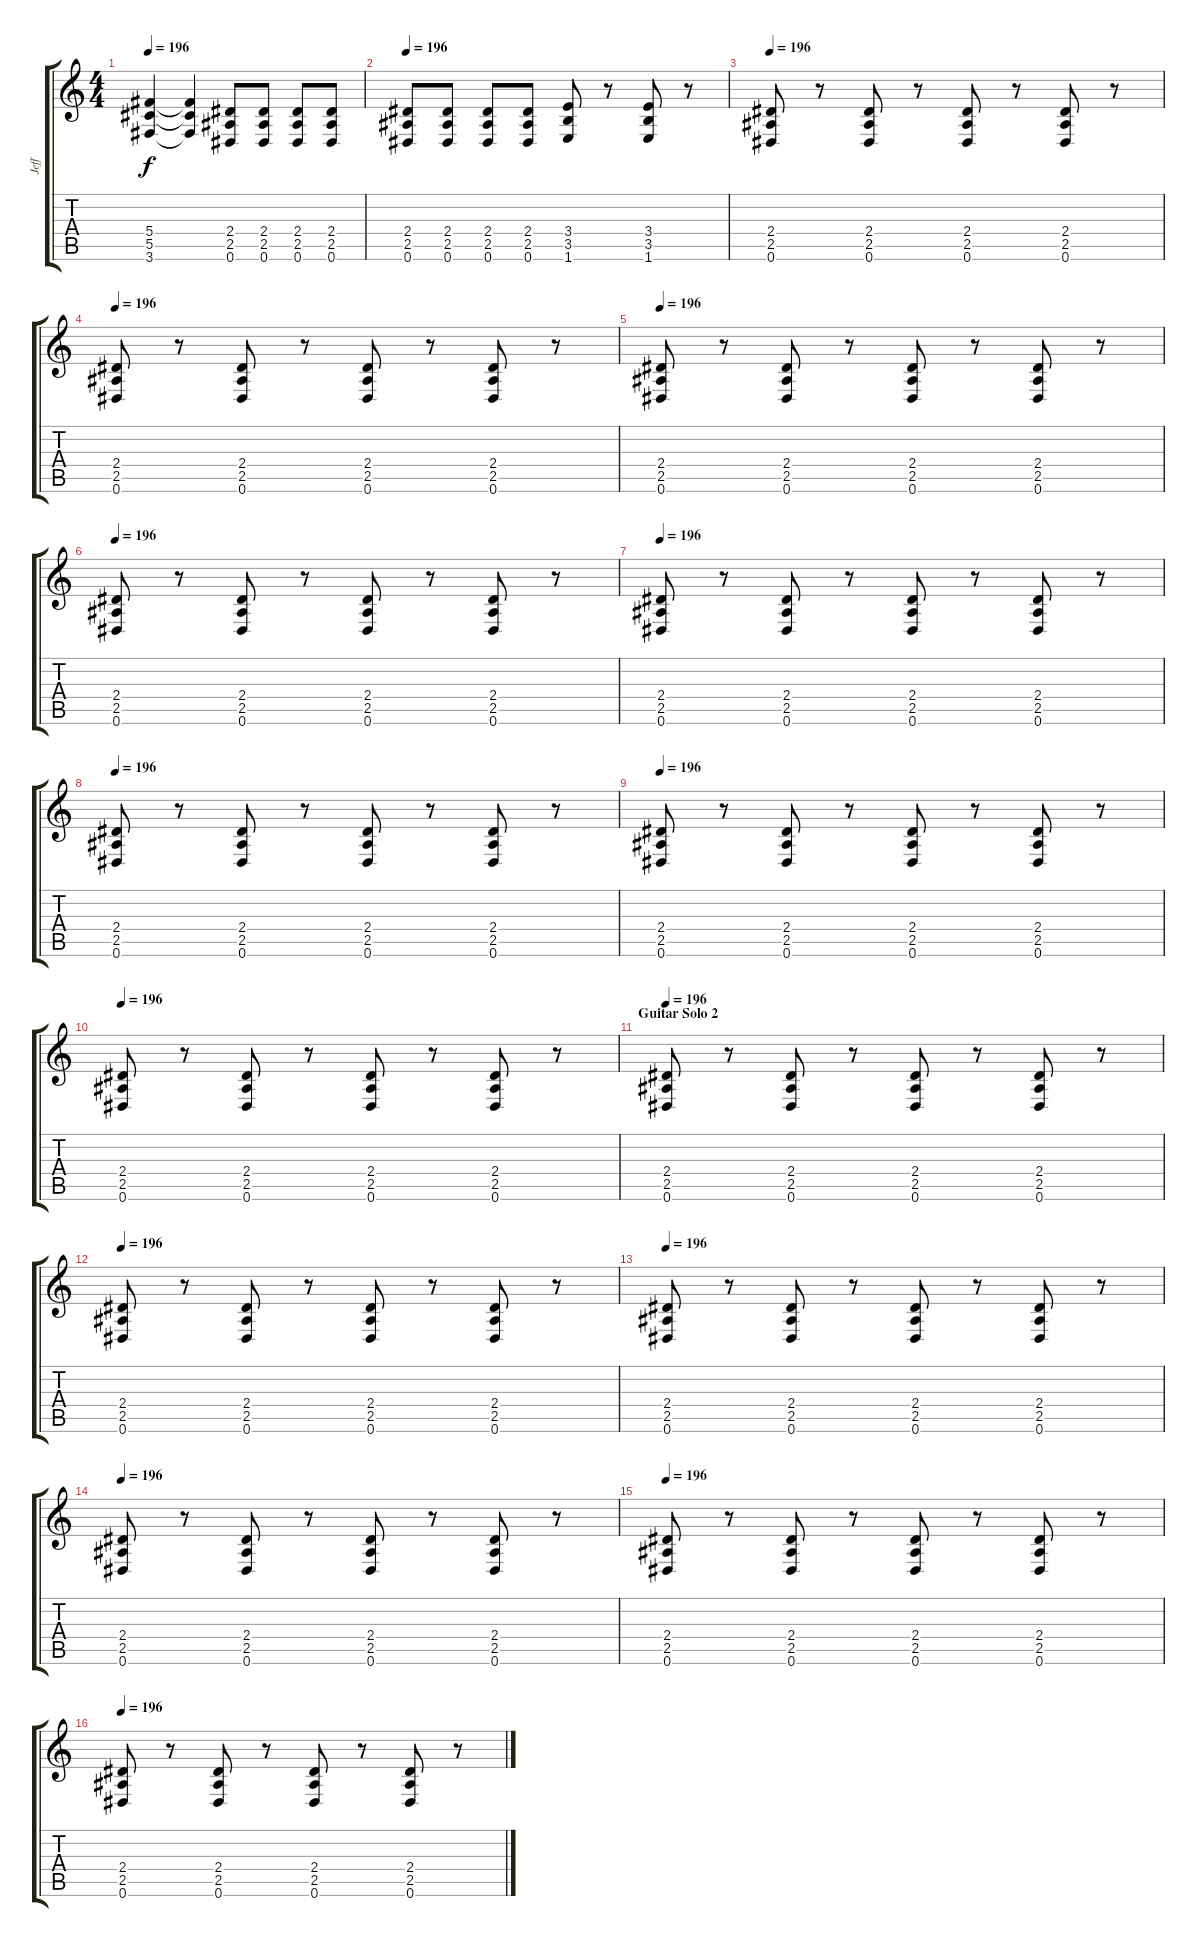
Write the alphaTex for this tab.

\track ("Jeff" "Jeff") {instrument distortionguitar}
\staff {score tabs}
\tuning (Eb4 Bb3 Gb3 Db3 Ab2 Eb2) {hide}
\ts (4 4)
\tempo 196
\clef g2
\ks c
(5.4 5.5 3.6).4{dy f} (5.4{t} 5.5{t} 3.6{t}).4 (2.4 2.5 0.6).8 (2.4 2.5 0.6).8 (2.4 2.5 0.6).8 (2.4 2.5 0.6).8 |
\tempo 196
(2.4 2.5 0.6).8 (2.4 2.5 0.6).8 (2.4 2.5 0.6).8 (2.4 2.5 0.6).8 (3.4 3.5 1.6).8 r.8 (3.4 3.5 1.6).8 r.8 |
\tempo 220
\tempo 196
(2.4 2.5 0.6).8 r.8 (2.4 2.5 0.6).8 r.8 (2.4 2.5 0.6).8 r.8 (2.4 2.5 0.6).8 r.8 |
\tempo 196
(2.4 2.5 0.6).8 r.8 (2.4 2.5 0.6).8 r.8 (2.4 2.5 0.6).8 r.8 (2.4 2.5 0.6).8 r.8 |
\tempo 196
(2.4 2.5 0.6).8 r.8 (2.4 2.5 0.6).8 r.8 (2.4 2.5 0.6).8 r.8 (2.4 2.5 0.6).8 r.8 |
\tempo 196
(2.4 2.5 0.6).8 r.8 (2.4 2.5 0.6).8 r.8 (2.4 2.5 0.6).8 r.8 (2.4 2.5 0.6).8 r.8 |
\tempo 196
(2.4 2.5 0.6).8 r.8 (2.4 2.5 0.6).8 r.8 (2.4 2.5 0.6).8 r.8 (2.4 2.5 0.6).8 r.8 |
\tempo 196
(2.4 2.5 0.6).8 r.8 (2.4 2.5 0.6).8 r.8 (2.4 2.5 0.6).8 r.8 (2.4 2.5 0.6).8 r.8 |
\tempo 196
(2.4 2.5 0.6).8 r.8 (2.4 2.5 0.6).8 r.8 (2.4 2.5 0.6).8 r.8 (2.4 2.5 0.6).8 r.8 |
\tempo 196
(2.4 2.5 0.6).8 r.8 (2.4 2.5 0.6).8 r.8 (2.4 2.5 0.6).8 r.8 (2.4 2.5 0.6).8 r.8 |
\section ("" "Guitar Solo 2")
\tempo 196
(2.4 2.5 0.6).8 r.8 (2.4 2.5 0.6).8 r.8 (2.4 2.5 0.6).8 r.8 (2.4 2.5 0.6).8 r.8 |
\tempo 196
(2.4 2.5 0.6).8 r.8 (2.4 2.5 0.6).8 r.8 (2.4 2.5 0.6).8 r.8 (2.4 2.5 0.6).8 r.8 |
\tempo 196
(2.4 2.5 0.6).8 r.8 (2.4 2.5 0.6).8 r.8 (2.4 2.5 0.6).8 r.8 (2.4 2.5 0.6).8 r.8 |
\tempo 196
(2.4 2.5 0.6).8 r.8 (2.4 2.5 0.6).8 r.8 (2.4 2.5 0.6).8 r.8 (2.4 2.5 0.6).8 r.8 |
\tempo 196
(2.4 2.5 0.6).8 r.8 (2.4 2.5 0.6).8 r.8 (2.4 2.5 0.6).8 r.8 (2.4 2.5 0.6).8 r.8 |
\tempo 196
(2.4 2.5 0.6).8 r.8 (2.4 2.5 0.6).8 r.8 (2.4 2.5 0.6).8 r.8 (2.4 2.5 0.6).8 r.8
